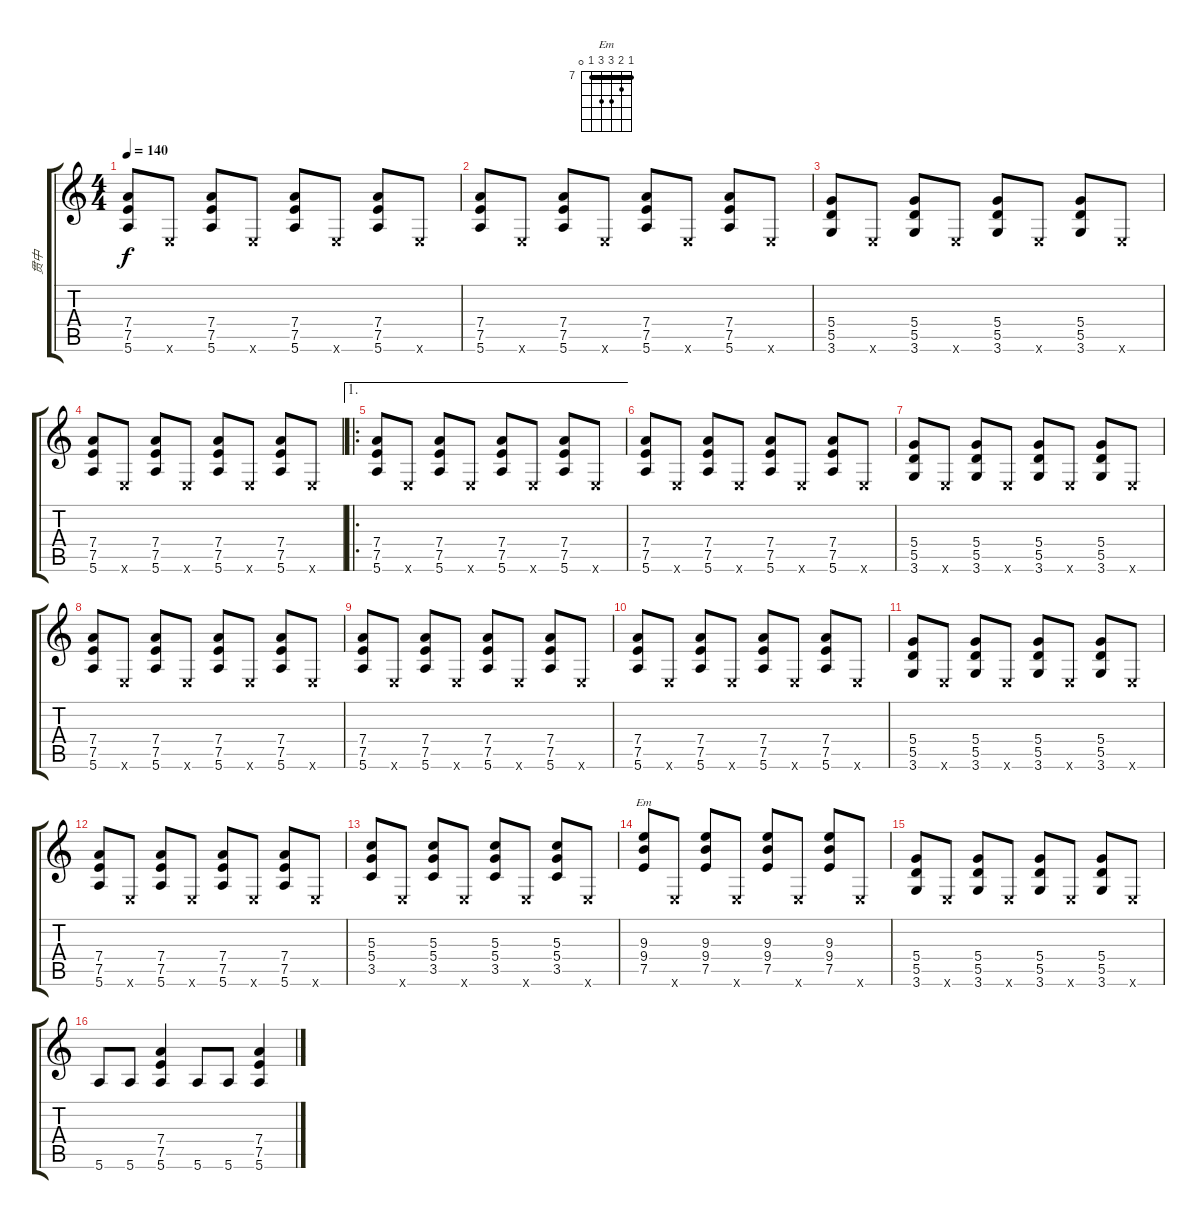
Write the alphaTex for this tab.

\track ("贯中" "贯中") {instrument distortionguitar}
\staff {score tabs}
\tuning (E4 B3 G3 D3 A2 E2) {hide}
\chord ("Em" 7 8 9 9 7 0) {firstfret 7 barre 7}
\ts (4 4)
\tempo 140
\clef g2
\ks c
(7.4 7.5 5.6).8{dy f} 0.6{x}.8 (7.4 7.5 5.6).8 0.6{x}.8 (7.4 7.5 5.6).8 0.6{x}.8 (7.4 7.5 5.6).8 0.6{x}.8 |
(7.4 7.5 5.6).8 0.6{x}.8 (7.4 7.5 5.6).8 0.6{x}.8 (7.4 7.5 5.6).8 0.6{x}.8 (7.4 7.5 5.6).8 0.6{x}.8 |
(5.4 5.5 3.6).8 0.6{x}.8 (5.4 5.5 3.6).8 0.6{x}.8 (5.4 5.5 3.6).8 0.6{x}.8 (5.4 5.5 3.6).8 0.6{x}.8 |
(7.4 7.5 5.6).8 0.6{x}.8 (7.4 7.5 5.6).8 0.6{x}.8 (7.4 7.5 5.6).8 0.6{x}.8 (7.4 7.5 5.6).8 0.6{x}.8 |
\ae 1
\ro
(7.4 7.5 5.6).8 0.6{x}.8 (7.4 7.5 5.6).8 0.6{x}.8 (7.4 7.5 5.6).8 0.6{x}.8 (7.4 7.5 5.6).8 0.6{x}.8 |
(7.4 7.5 5.6).8 0.6{x}.8 (7.4 7.5 5.6).8 0.6{x}.8 (7.4 7.5 5.6).8 0.6{x}.8 (7.4 7.5 5.6).8 0.6{x}.8 |
(5.4 5.5 3.6).8 0.6{x}.8 (5.4 5.5 3.6).8 0.6{x}.8 (5.4 5.5 3.6).8 0.6{x}.8 (5.4 5.5 3.6).8 0.6{x}.8 |
(7.4 7.5 5.6).8 0.6{x}.8 (7.4 7.5 5.6).8 0.6{x}.8 (7.4 7.5 5.6).8 0.6{x}.8 (7.4 7.5 5.6).8 0.6{x}.8 |
(7.4 7.5 5.6).8 0.6{x}.8 (7.4 7.5 5.6).8 0.6{x}.8 (7.4 7.5 5.6).8 0.6{x}.8 (7.4 7.5 5.6).8 0.6{x}.8 |
(7.4 7.5 5.6).8 0.6{x}.8 (7.4 7.5 5.6).8 0.6{x}.8 (7.4 7.5 5.6).8 0.6{x}.8 (7.4 7.5 5.6).8 0.6{x}.8 |
(5.4 5.5 3.6).8 0.6{x}.8 (5.4 5.5 3.6).8 0.6{x}.8 (5.4 5.5 3.6).8 0.6{x}.8 (5.4 5.5 3.6).8 0.6{x}.8 |
(7.4 7.5 5.6).8 0.6{x}.8 (7.4 7.5 5.6).8 0.6{x}.8 (7.4 7.5 5.6).8 0.6{x}.8 (7.4 7.5 5.6).8 0.6{x}.8 |
(5.3 5.4 3.5).8 0.6{x}.8 (5.3 5.4 3.5).8 0.6{x}.8 (5.3 5.4 3.5).8 0.6{x}.8 (5.3 5.4 3.5).8 0.6{x}.8 |
(9.3 9.4 7.5).8{ch "Em"} 0.6{x}.8 (9.3 9.4 7.5).8 0.6{x}.8 (9.3 9.4 7.5).8 0.6{x}.8 (9.3 9.4 7.5).8 0.6{x}.8 |
(5.4 5.5 3.6).8 0.6{x}.8 (5.4 5.5 3.6).8 0.6{x}.8 (5.4 5.5 3.6).8 0.6{x}.8 (5.4 5.5 3.6).8 0.6{x}.8 |
5.6.8 5.6.8 (7.4 7.5 5.6).4 5.6.8 5.6.8 (7.4 7.5 5.6).4
